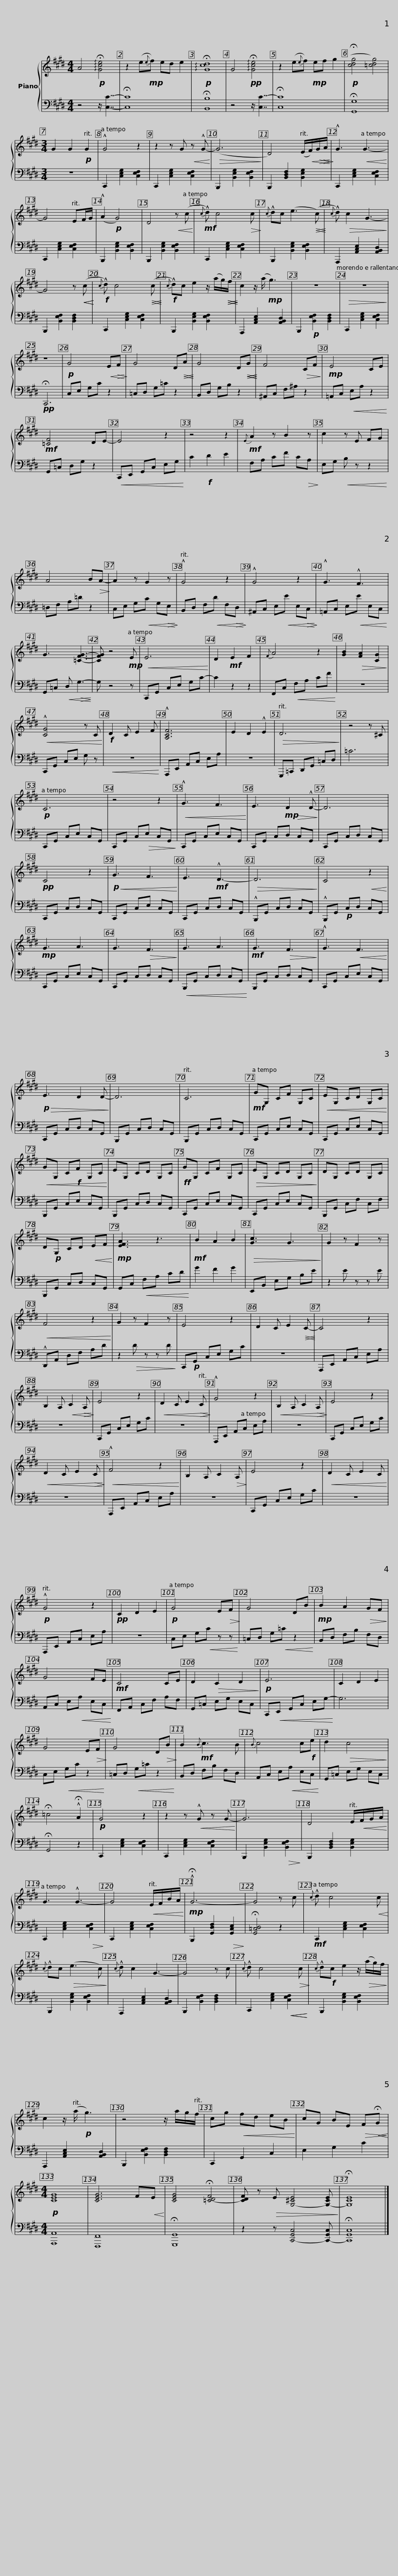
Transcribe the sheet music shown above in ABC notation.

X:1
%%score { 1 | 2 }
L:1/8
M:4/4
I:linebreak $
K:E
V:1 treble
V:2 bass
V:1
 A4!p! !arpeggio!!fermata![Gce]4 | z2 (e!mp!{e}f) ed e2 |!p! !arpeggio!!fermata![Gcd]8 | G4!pp! !arpeggio!!fermata![Gce]4 | z2 (e{e}f)!mp! ef g2 | %5
!p! (!fermata![cdg]4 [=cdg]4) |$[M:3/4] G2 G2!p! G2 | !^!G4 z2 | z2 z G!<(! z !^!G-!<)! |!>(! (G6!>)! | %10
 D4) (E/!<(!F/)!>(!G/!>(!A/!<)!!>)!!>)! | !^!G3!<(! G3-!<)! | G4 EF/G/ |$ (!^!A2!p! G4) | D4!<(! z (c!<)! | %15
!mf!{c} !^!d) c4!>(! c!>)! |{c} !^!dc (e3!<(!!>(! (c)!<)!!>)! |{c} !^!d)!>(! c2 G3-!>)! | G4 z!<(!!<(! (c!<)!!<)! |$!f!{c} !^!d) c4!>(!!<(! (c!>)!!<)! | %20
!f!{c} !^!d)c e2 z/ (a/g/)!>(!!<(!!>(!f/!>)!!<)!!>)! | c2 z/ (a/!mp! g3) | z6 |!>(! z6!>)! | z6 | %25
!p! G4!<(! E!>(!F!<)!!>)! |$ G4 D!<(!!>(!A!<)!!>)! | G4 D!<(!!>(!!<(!G!<)!!>)!!<)! | F4!>(! CF!>)! |!mp! E4 CE | %30
!mf! [=CF]4 DE- | E4 z2 |$ z4 z2 |!mf!{E} A2 z B2 z | c2 z E FG | %35
 A4 B!>(!A-!>)! | A2 z G2 z | !^!G4 z2 |$ !^!G4 z2 | !^!G3 !^!F3 | %40
 G3 [=CFG]3- | [CFG] z4!mp! E |!<(! E6!<)! | D2!mf! E2 F2 |{F} A4 z2 |$ %45
 [GB]2!>(! [FA]2 [CG]2!>)! |!<(! !^![CG]4 z C!<)! |!f! D2 C E2 F | !^![A,CF]6 | E2 D2 !^!E2 | %50
!>(! D6!>)! | z4 z ^C |$!p! C6 | z4 z2 |!<(! !^!G3 F3!<)! | %55
 E3!mp!!>(! D2 !^!D-!>)! | D6 |!pp! C4 z2 |$!p!!<(! G3 F3!<)! | E3!mf! !^!D3- | %60
!>(! D6!>)! | C4!<(! z2!<)! |!mp! G3 A3 | G3!>(! F3!>)! |$ G3 A3 | %65
!mf! G3!>(! F3!>)! | !^!G3!<(! F3!<)! |!p!!>(! E3 D2 D-!>)! | D6 | C6 |$ %70
!mf! GG, CF G,C |!<(! EG, CD G,C!<)! |!<(! GG, C!f!F G,C!<)! | EG, CD G,C |!ff! GG, CF G,C |$ %75
!>(! EG, CD G,C!>)! | DG, CD G,C | D!p!G, CD!<(! EF!<)! |!mp! [EFA]3 z3 |!mf! B2 A2 B2 | %80
!>(! [Gc]3 G3!>)! |$ G2 z F2 z |!<(! F4 z2!<)! | G2 z F2 z | E4 z2 | %85
 D2 C E2!<(!!>(! C-!<)!!>)! | C4 z2 |$ B,2 A,!<(! C2!>(! A,!<)!!>)! | E4 z2 |!<(! D2 C E2!>(! C!<)!!>)! | %90
 !^!G4 z2 |!<(! B,2 A, C2!>(! A,!<)!!>)! | E4 z2 |$!<(! D2 C E2!>(! C!<)!!>)! |!<(! !^!F4 z2!<)! | %95
 B,2 A, C2!>(! A,!>)! | E4 z2 |!<(! D2 C E2 C!<)! |!p! !^!G4 z2 |!pp! C2 D2 E2 |$ %100
!p! G4 E!>(!F!>)! | G4 DB |!mp! B2 A2!>(! GF!>)! | G4 FE |!mf! C4 CE | %105
 D2!>(! C2 D2!>)! |$!p! E6 | C2 D2 E2 | G4 E!>(!F!>)! | G4 D!>(!B!>)! | %110
 B2!mf!{B} c3 B |{B} c4 c!f!e |$ d2!>(! c4!>)! | !fermata!=c4 !^!!fermata!A2 |!p! G4 z2 | %115
 z2 z!<(! !^!G z G-!<)! | G6 | D4 E/!<(!F/G/A/!<)! | G3 !^!G3- |$ G4!<(! E/F/B/A/!<)! | %120
!mp! !^!!fermata!G6- | G4 z c |{c} !^!d c4!<(! c!<)! |{c} !^!dc!>(! (e3 c)!>)! |{c} !^!d c2 G3- | %125
 G4 z c |${c} !^!d c4!>(! c!>)! |{c} !^!d!f!c e2 z/!>(! (a/g/)f/!>)! | c2 z/ (a/!p! g3) | z4 z/ a/g/f/ | %130
 cg!<(! fd eB!<)! |$ cG BE!>(! F!<(!!fermata!G!>)!!<)! |[M:4/4]!p! [CEG]8 | [CEG]6 F!<(!E!<)! | [CEG]4 !fermata![=C-DF]4 | %135
 [CDF] z!>(! E [G,-^CE]4 [G,-CE]!>)! | !fermata![G,CE]8 |] %137
V:2
 z4 z/ [C,C]7/2- | !fermata![C,C]8 | !fermata![B,,B,]8 | z4 z/ [C,C-]7/2 | !fermata![C,C]8 | %5
 !fermata![G,,G,]8 |$[M:3/4] z6 | C,,2 [C,E,G,]2 [C,E,F,]2 | C,,2 [C,E,G,]2 [C,E,F,]2 | B,,,2 [B,,E,G,]2 [B,,E,F,]2 | %10
 B,,,2 [B,,D,F,]2 [B,,E,G,]2 | C,,2 [C,E,G,]2 [C,E,F,]2 | C,,2 [C,E,G,]2 [C,E,F,]2 |$ B,,,2 [B,,E,G,]2 [B,,E,F,]2 | B,,,2 [B,,E,G,]2 [B,,E,F,]2 | %15
 C,,2 [C,E,G,]2 [C,E,F,]2 | B,,,2 [B,,E,G,]2 [B,,E,F,]2 | A,,,2 [A,,C,E,]2 [A,,B,,D,]2 | B,,,2 [B,,E,F,]2 [B,,D,F,]2 |$ C,,2 [C,E,G,]2 [C,E,F,]2 | %20
 B,,,2 [B,,E,G,]2 [B,,E,F,]2 | A,,,2 [A,,C,E,]2 [A,,B,,D,]2 | B,,,2!p! [B,,E,F,]2 [B,,D,F,]2 | C,,2 [C,E,G,]2 [C,E,F,]2 |!pp! !fermata!C,,6 | %25
 C,E, G,C z2 |$ =C,D, G,=C z2 | B,,D, G,B, z2 | ^A,,C, F,^A, z2 | =A,,C,!<(! E,A, z2!<)! | %30
 G,,=C, D,G, z2 |!<(! C,,E,, G,,C, E,G,!<)! |$ C2!f! D2 E2 | F,A, CF C!>(!A,!>)! | E,G,!<(! B, z z2!<)! | %35
 =D,F, A,=D z2 | C,E, G,!<(!C G,!>(!E,!<)!!>)! | B,,D, F,!<(!D F,!>(!D,!<)!!>)! |$ ^A,,C, E,!<(!E E,!>(!C,!<)!!>)! | =A,,C, E,!<(!E E,C,!<)! | %40
 G,,=C,!<(! D,!>(! G,3-!<)!!>)! | G, z4 z | C,,G,, C,E, G,C- | C2 z2 z2 | F,,C,!<(! F,A, CF!<)! |$ %45
 z6 | C,,G,, C,E, G, z |!<(! z6!<)! | A,,,E,, A,,C, E,A, | z6 | %50
 G,,,=C,, D,,G,, =C,D, | =C6 |$ C,,G,, C,E, C,G,, | C,,G,, C,!>(!E, C,G,,!>)! | C,,G,, C,E, C,G,, | %55
 C,,G,, C,D, C,G,, | C,,G,, C,D, C,G,, | C,,G,, C,D, C,G,, |$ C,,G,, C,E, C,G,, | C,,G,, C,D, C,G,, | %60
 !^!B,,,G,, C,D, C,G,, | !^!B,,,G,,!p! C,D, C,G,, | C,,G,, C,E, C,G,, | C,,G,, C,D, C,G,, |$!<(! B,,,G,, C,D, C,G,,!<)! | %65
 B,,,G,, C,D, C,G,, | C,,G,, C,E, C,G,, | C,,G,, C,D, C,G,, | B,,,G,, C,D, C,G,, | B,,,G,, C,D, C,G,, |$ %70
 C,,G,, C,E, C,G,, | C,,G,, C,E, C,G,, | B,,,G,, C,E, C,G,, | B,,,G,, C,D, C,G,, | C,,G,, C,E, C,G,, |$ %75
 C,,G,, C,E, C,G,, | B,,,G,, C,F, C,F, | B,,,G,, C,D, C,G,, | G,,C,!<(! F,A, CD!<)! | G2 F2 G2 | %80
 E,,B,, E,G, B,E |$ z2 E z z E | !^!D,,A,, D,F, A,D | z2!>(! D z z D!>)! | C,,!p!G,, C,E, G,C | %85
 z6 | A,,,E,, A,,C, E,A, |$ z6 | C,,G,, C,E, G,C | z6 | %90
 A,,,E,, A,,C, E,A, | z6 | C,,G,, C,E, G,C |$ z6 | A,,,E,, A,,C, E,A, | %95
 z6 | C,,G,, C,E, G,C | z6 | A,,,E,, A,,C, E,A, | z6 |$ %100
 C,E, G,!<(!C z z!<)! | =C,D, G,!<(!=C z2!<)! | B,,D, F,B, F,D, | A,,C, E,!<(!A, E,C,!<)! | F,,A,, C,F, A,F, | %105
 G,,=C, E,G, E,C, |$ C,,!<(!E,, G,,C, E,G,-!<)! | G,6 | C,E,!<(! G,C z2!<)! | =C,D,!<(! G,=C z2!<)! | %110
 B,,D, F,B, F,D, | A,,C, E,!<(!A, E,C,!<)! |$ G,,=C, E,G, E,C, | !fermata!G,,4 z2 | C,,2 [C,E,G,]2 [C,E,F,]2 | %115
 C,,2 [C,E,G,]2 [C,E,F,]2 | B,,,2 [B,,E,G,]2!>(! [B,,E,F,]2!>)! | B,,,2 [B,,D,F,]2 [B,,E,G,]2 | C,,2 [C,E,G,]2!>(! [C,E,F,]2!>)! |$ C,,2 [C,E,G,]2 [C,E,F,]2 | %120
 B,,,2 [G,,D,F,]2!>(! [G,,C,E,]2!>)! | !fermata![G,,=C,D,]4 z2 |!mf! C,,2 [C,E,G,]2 [C,E,F,]2 | B,,,2 [B,,E,G,]2 [B,,E,F,]2 | A,,,2 [A,,C,E,]2 [A,,B,,D,]2 | %125
 B,,,2 [B,,E,F,]2 [B,,D,F,]2 |$ C,,2 [C,E,G,]2!<(!!<(! [C,E,F,]2!<)!!<)! | B,,,2 [B,,E,G,]2 [B,,E,F,]2 | A,,,2 [A,,C,E,]2 [A,,B,,D,]2 | B,,,2 [B,,E,F,]2 [B,,D,F,]2 | %130
 C,,2 G,,2 C,2 |$ E,2 G,2 C2 |[M:4/4] [A,,,A,,]8 | [F,,,F,,]8 | !fermata![G,,,G,,]8 | %135
 z2 z [C,,-G,,C,]4 [C,,-G,,C,] | !fermata![C,,G,,C,]8 |] %137
